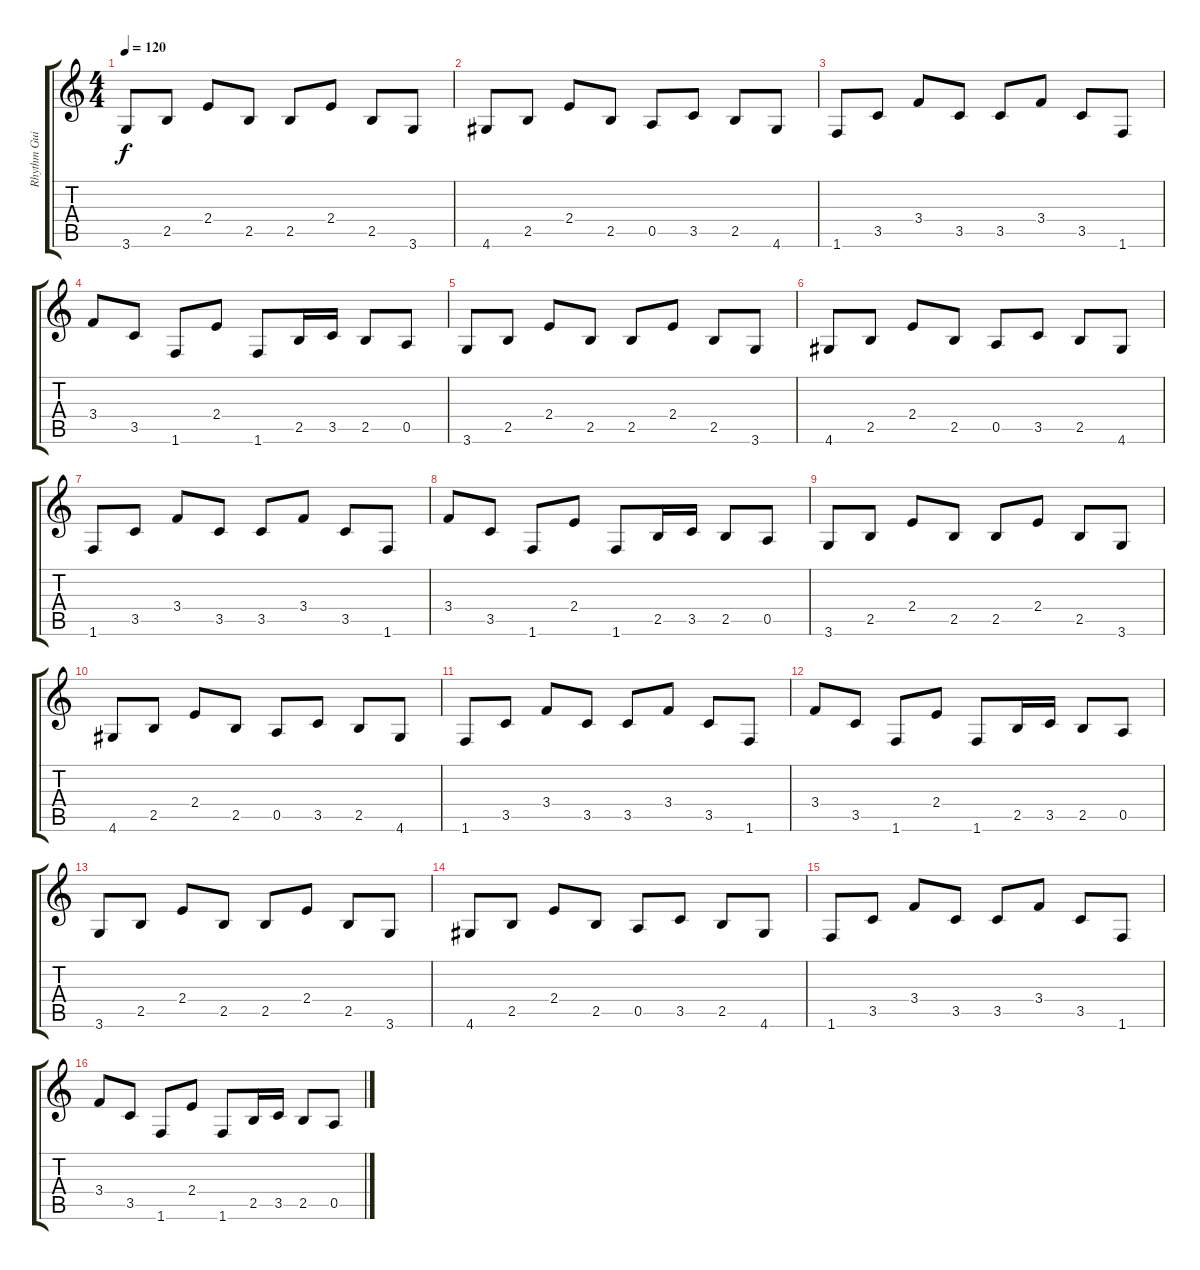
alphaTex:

\track ("Rhythm Guitar 1" "Rhythm Gui") {instrument acousticguitarsteel}
\staff {score tabs}
\tuning (E4 B3 G3 D3 A2 E2) {hide}
\ts (4 4)
\tempo 120
\clef g2
\ks c
3.6.8{dy f instrument acousticguitarsteel} 2.5.8 2.4.8 2.5.8 2.5.8 2.4.8 2.5.8 3.6.8 |
4.6.8 2.5.8 2.4.8 2.5.8 0.5.8 3.5.8 2.5.8 4.6.8 |
1.6.8 3.5.8 3.4.8 3.5.8 3.5.8 3.4.8 3.5.8 1.6.8 |
3.4.8 3.5.8 1.6.8 2.4.8 1.6.8 2.5.16 3.5.16 2.5.8 0.5.8 |
3.6.8 2.5.8 2.4.8 2.5.8 2.5.8 2.4.8 2.5.8 3.6.8 |
4.6.8 2.5.8 2.4.8 2.5.8 0.5.8 3.5.8 2.5.8 4.6.8 |
1.6.8 3.5.8 3.4.8 3.5.8 3.5.8 3.4.8 3.5.8 1.6.8 |
3.4.8 3.5.8 1.6.8 2.4.8 1.6.8 2.5.16 3.5.16 2.5.8 0.5.8 |
3.6.8 2.5.8 2.4.8 2.5.8 2.5.8 2.4.8 2.5.8 3.6.8 |
4.6.8 2.5.8 2.4.8 2.5.8 0.5.8 3.5.8 2.5.8 4.6.8 |
1.6.8 3.5.8 3.4.8 3.5.8 3.5.8 3.4.8 3.5.8 1.6.8 |
3.4.8 3.5.8 1.6.8 2.4.8 1.6.8 2.5.16 3.5.16 2.5.8 0.5.8 |
3.6.8 2.5.8 2.4.8 2.5.8 2.5.8 2.4.8 2.5.8 3.6.8 |
4.6.8 2.5.8 2.4.8 2.5.8 0.5.8 3.5.8 2.5.8 4.6.8 |
1.6.8 3.5.8 3.4.8 3.5.8 3.5.8 3.4.8 3.5.8 1.6.8 |
3.4.8 3.5.8 1.6.8 2.4.8 1.6.8 2.5.16 3.5.16 2.5.8 0.5.8
